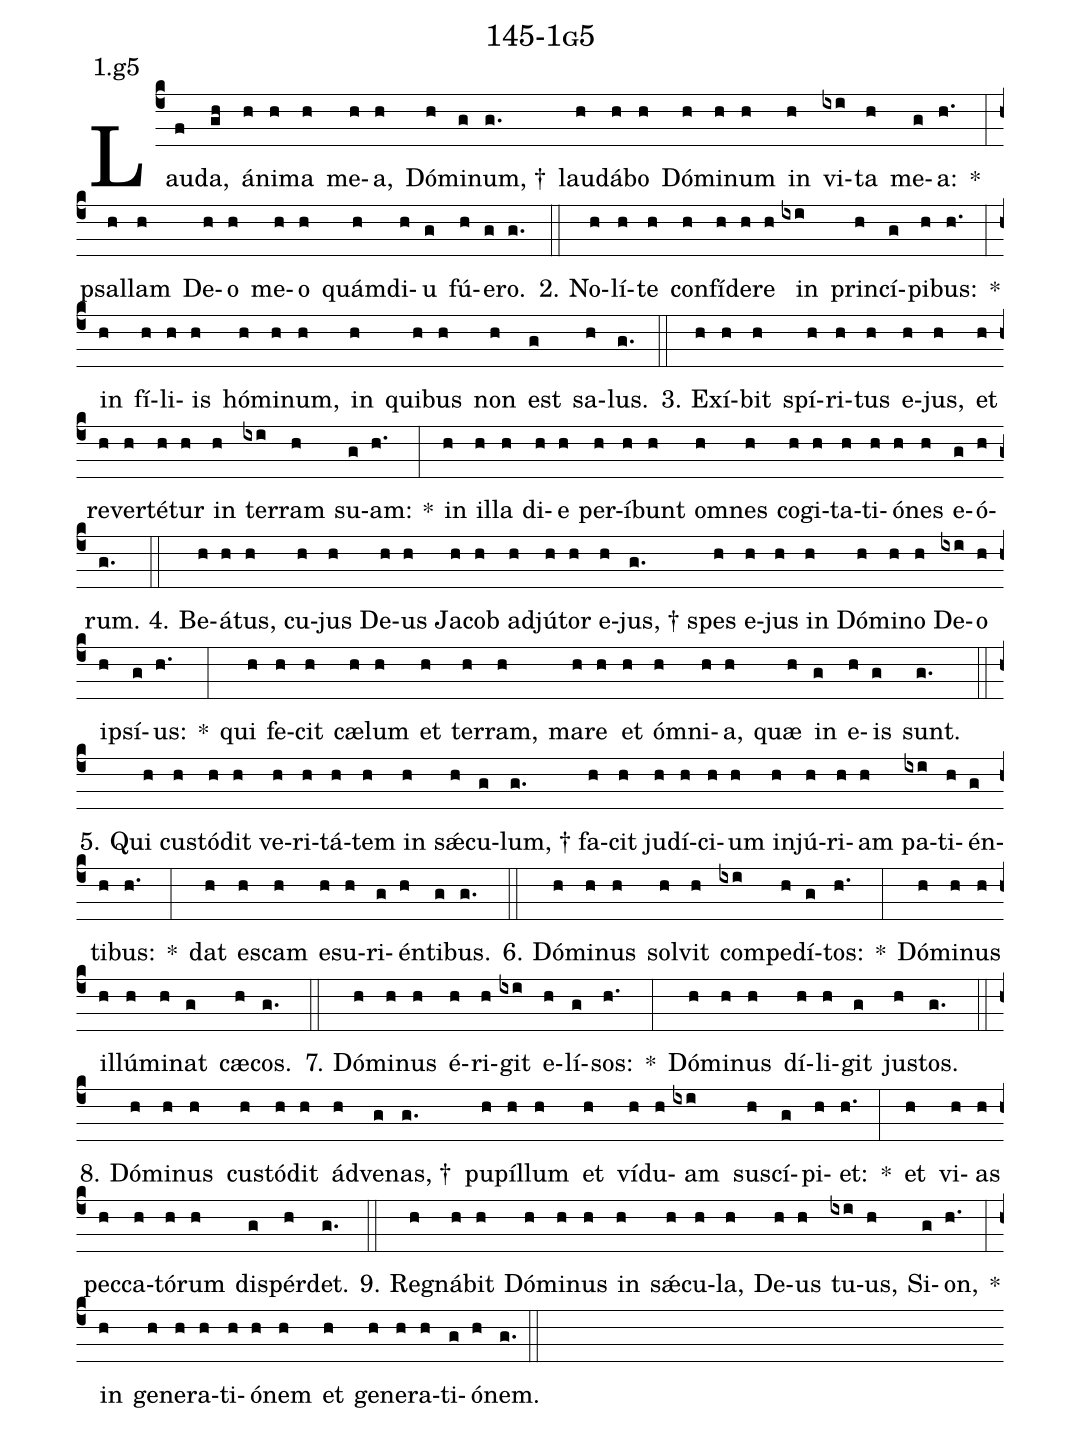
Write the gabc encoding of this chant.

name: 145-1g5;
annotation: 1.g5;
%%
(c4)Lau(f)da,(gh) á(h)ni(h)ma(h) me(h)a,(h) Dó(h)mi(g)num, †(g.) lau(h)dá(h)bo(h) Dó(h)mi(h)num(h) in(h) vi(ixi)ta(h) me(g)a:(h.) *(:) psal(h)lam(h) De(h)o(h) me(h)o(h) quám(h)di(h)u(g) fú(h)e(g)ro.(g.) (::)
2. No(h)lí(h)te(h) con(h)fí(h)de(h)re(h) in(ixi) prin(h)cí(g)pi(h)bus:(h.) *(:) in(h) fí(h)li(h)is(h) hó(h)mi(h)num,(h) in(h) qui(h)bus(h) non(h) est(g) sa(h)lus.(g.) (::)
3. Ex(h)í(h)bit(h) spí(h)ri(h)tus(h) e(h)jus,(h) et(h) re(h)ver(h)té(h)tur(h) in(h) ter(ixi)ram(h) su(g)am:(h.) *(:) in(h) il(h)la(h) di(h)e(h) per(h)í(h)bunt(h) om(h)nes(h) co(h)gi(h)ta(h)ti(h)ó(h)nes(h) e(g)ó(h)rum.(g.) (::)
4. Be(h)á(h)tus,(h) cu(h)jus(h) De(h)us(h) Ja(h)cob(h) ad(h)jú(h)tor(h) e(h)jus, †(g.) spes(h) e(h)jus(h) in(h) Dó(h)mi(h)no(h) De(ixi)o(h) ip(h)sí(g)us:(h.) *(:) qui(h) fe(h)cit(h) cæ(h)lum(h) et(h) ter(h)ram,(h) ma(h)re(h) et(h) óm(h)ni(h)a,(h) quæ(h) in(g) e(h)is(g) sunt.(g.) (::)
5. Qui(h) cus(h)tó(h)dit(h) ve(h)ri(h)tá(h)tem(h) in(h) sǽ(h)cu(g)lum, †(g.) fa(h)cit(h) ju(h)dí(h)ci(h)um(h) in(h)jú(h)ri(h)am(h) pa(ixi)ti(h)én(g)ti(h)bus:(h.) *(:) dat(h) es(h)cam(h) e(h)su(h)ri(g)én(h)ti(g)bus.(g.) (::)
6. Dó(h)mi(h)nus(h) sol(h)vit(h) com(ixi)pe(h)dí(g)tos:(h.) *(:) Dó(h)mi(h)nus(h) il(h)lú(h)mi(h)nat(g) cæ(h)cos.(g.) (::)
7. Dó(h)mi(h)nus(h) é(h)ri(h)git(ixi) e(h)lí(g)sos:(h.) *(:) Dó(h)mi(h)nus(h) dí(h)li(h)git(g) jus(h)tos.(g.) (::)
8. Dó(h)mi(h)nus(h) cus(h)tó(h)dit(h) ád(h)ve(g)nas, †(g.) pu(h)píl(h)lum(h) et(h) ví(h)du(h)am(ixi) su(h)scí(g)pi(h)et:(h.) *(:) et(h) vi(h)as(h) pec(h)ca(h)tó(h)rum(h) dis(g)pér(h)det.(g.) (::)
9. Re(h)gná(h)bit(h) Dó(h)mi(h)nus(h) in(h) sǽ(h)cu(h)la,(h) De(h)us(h) tu(ixi)us,(h) Si(g)on,(h.) *(:) in(h) ge(h)ne(h)ra(h)ti(h)ó(h)nem(h) et(h) ge(h)ne(h)ra(h)ti(g)ó(h)nem.(g.) (::)
